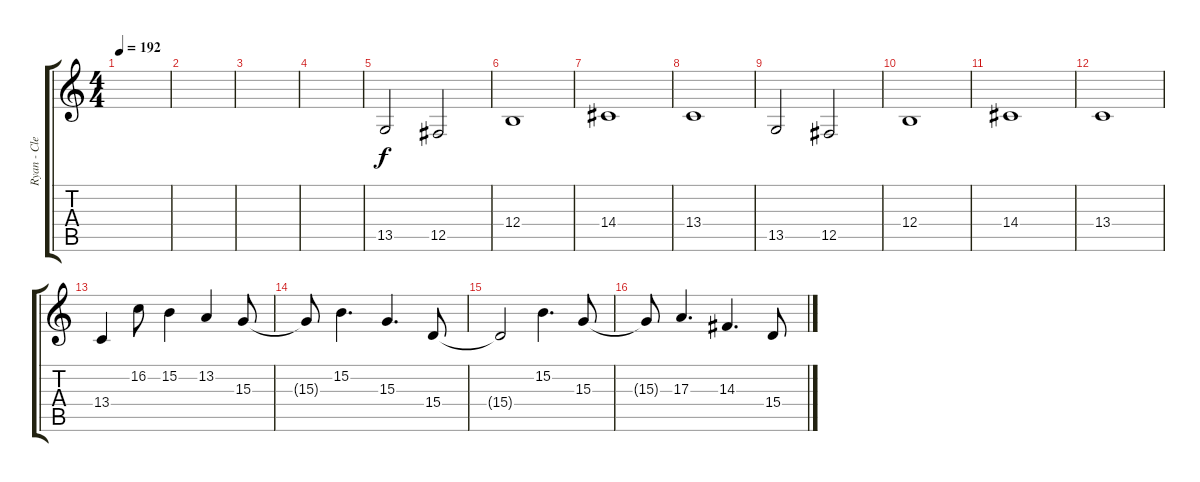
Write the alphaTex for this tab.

\track ("Ryan - Clean Vocals" "Ryan - Cle") {instrument lead6voice}
\staff {score tabs}
\tuning (Db4 Ab3 E3 B2 Gb2 B1) {hide}
\ts (4 4)
\tempo 192
\clef g2
\ks c
|
|
|
|
13.5.2 12.5.2 |
12.4.1 |
14.4.1 |
13.4.1 |
13.5.2 12.5.2 |
12.4.1 |
14.4.1 |
13.4.1 |
13.4.4 16.2.8 15.2.4 13.2.4 15.3.8 |
15.3{t}.8 15.2.4{d} 15.3.4{d} 15.4.8 |
15.4{t}.2 15.2.4{d} 15.3.8 |
15.3{t}.8 17.3.4{d} 14.3.4{d} 15.4.8
